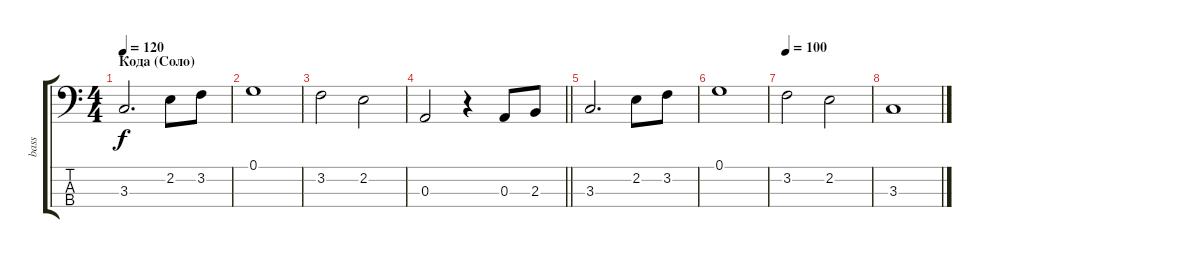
\track ("bass           " "bass      ") {instrument fretlessbass}
\staff {score tabs}
\tuning (G2 D2 A1 E1) {hide}
\ts (4 4)
\section ("" "Кода (Соло)")
\tempo 120
\clef f4
\ks c
3.3.2{d dy f} 2.2.8 3.2.8 |
0.1.1 |
3.2.2 2.2.2 |
\barLineRight lightlight
0.3.2 r.4 0.3.8 2.3.8 |
3.3.2{d} 2.2.8 3.2.8 |
0.1.1 |
\tempo 100
3.2.2 2.2.2 |
3.3.1
